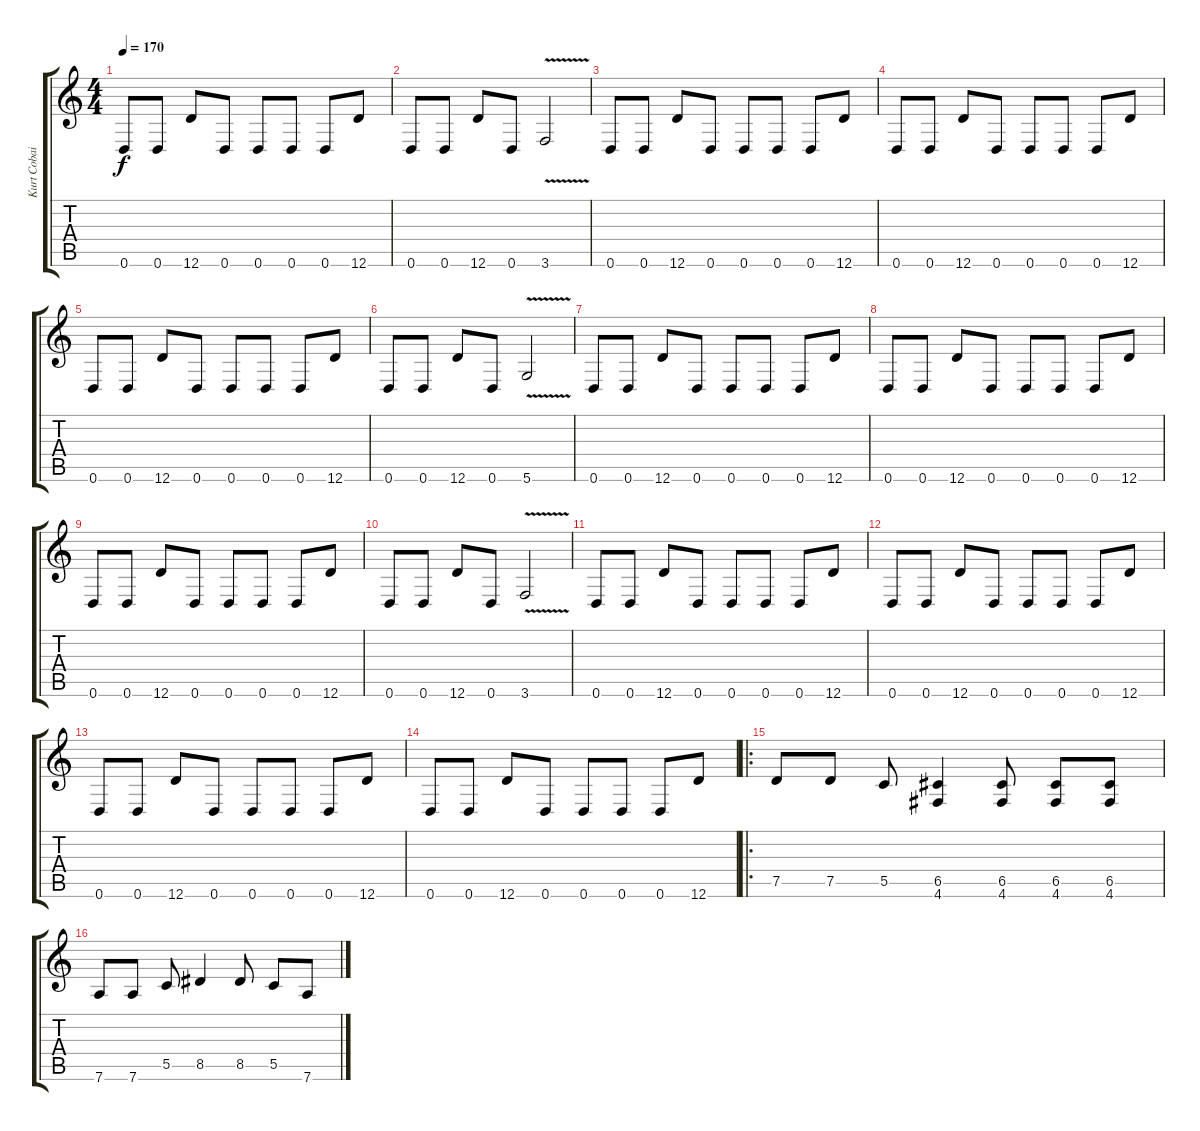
\track ("Kurt Cobain" "Kurt Cobai") {instrument distortionguitar}
\staff {score tabs}
\tuning (D4 A3 F3 C3 G2 D2) {hide}
\ts (4 4)
\tempo 170
\clef g2
\ks c
0.6.8{dy f} 0.6.8 12.6.8 0.6.8 0.6.8 0.6.8 0.6.8 12.6.8 |
0.6.8 0.6.8 12.6.8 0.6.8 3.6{v}.2 |
0.6.8 0.6.8 12.6.8 0.6.8 0.6.8 0.6.8 0.6.8 12.6.8 |
0.6.8 0.6.8 12.6.8 0.6.8 0.6.8 0.6.8 0.6.8 12.6.8 |
0.6.8 0.6.8 12.6.8 0.6.8 0.6.8 0.6.8 0.6.8 12.6.8 |
0.6.8 0.6.8 12.6.8 0.6.8 5.6{v}.2 |
0.6.8 0.6.8 12.6.8 0.6.8 0.6.8 0.6.8 0.6.8 12.6.8 |
0.6.8 0.6.8 12.6.8 0.6.8 0.6.8 0.6.8 0.6.8 12.6.8 |
0.6.8 0.6.8 12.6.8 0.6.8 0.6.8 0.6.8 0.6.8 12.6.8 |
0.6.8 0.6.8 12.6.8 0.6.8 3.6{v}.2 |
0.6.8 0.6.8 12.6.8 0.6.8 0.6.8 0.6.8 0.6.8 12.6.8 |
0.6.8 0.6.8 12.6.8 0.6.8 0.6.8 0.6.8 0.6.8 12.6.8 |
0.6.8 0.6.8 12.6.8 0.6.8 0.6.8 0.6.8 0.6.8 12.6.8 |
0.6.8 0.6.8 12.6.8 0.6.8 0.6.8 0.6.8 0.6.8 12.6.8 |
\ro
7.5.8 7.5.8 5.5.8 (6.5 4.6).4 (6.5 4.6).8 (6.5 4.6).8 (6.5 4.6).8 |
7.6.8 7.6.8 5.5.8 8.5.4 8.5.8 5.5.8 7.6.8
